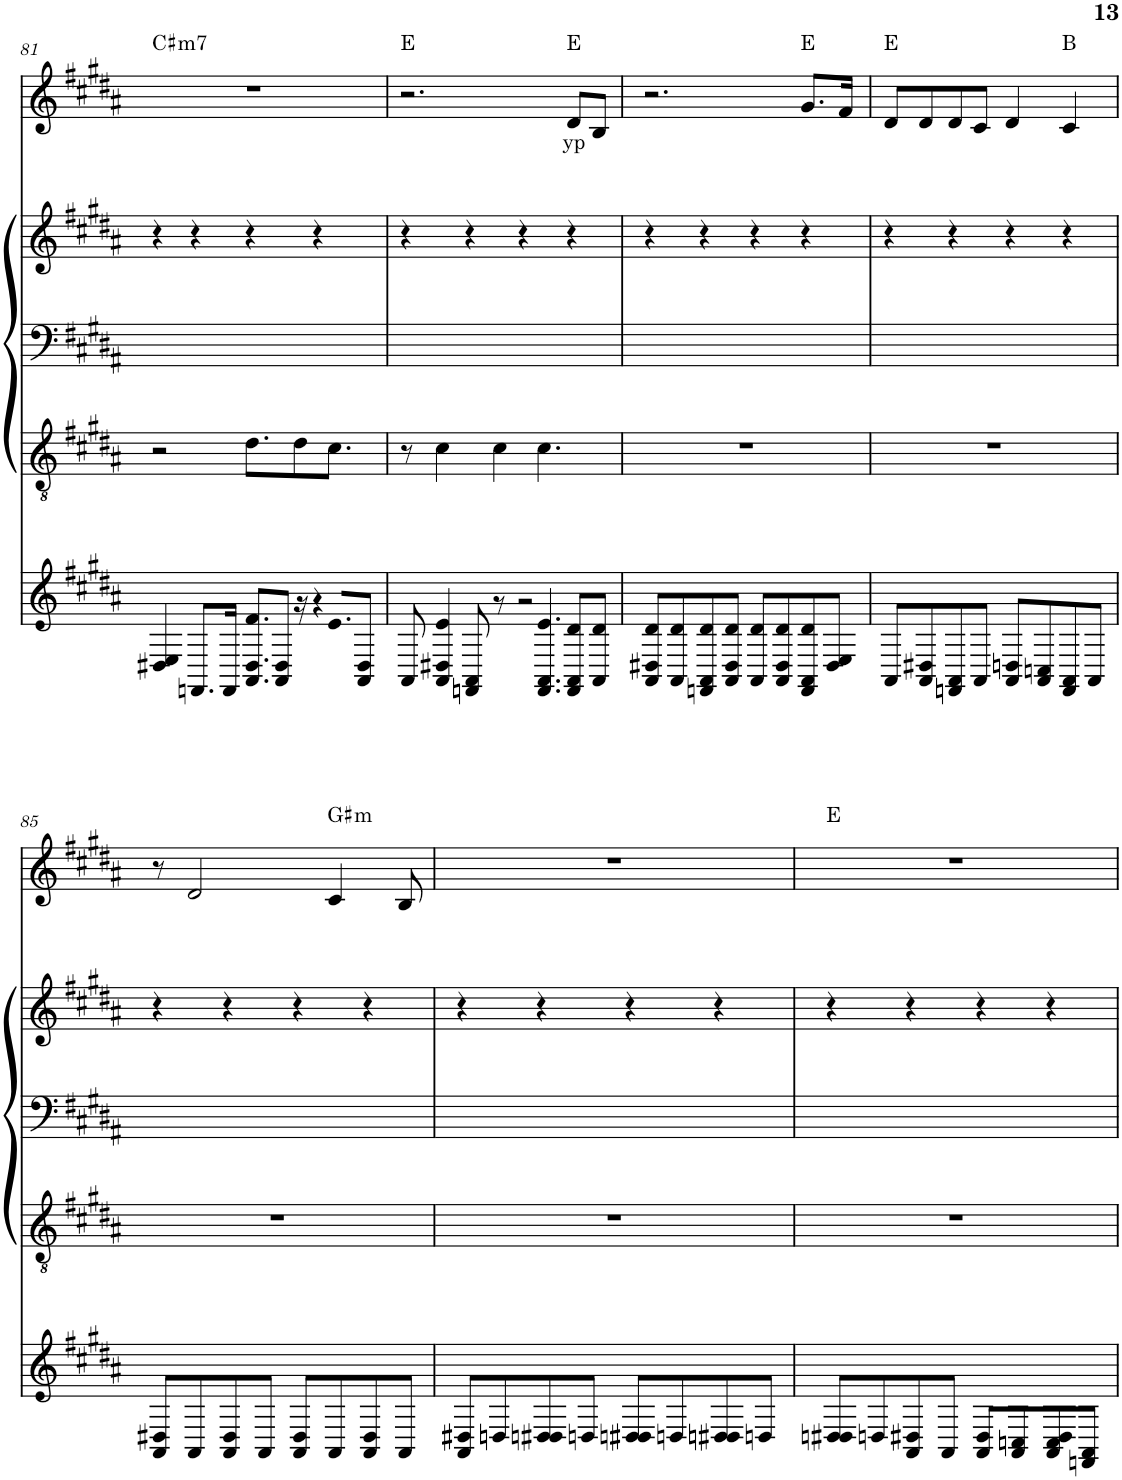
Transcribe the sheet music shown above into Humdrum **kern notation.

**kern	**kern	**kern	**kern	**kern	**text	**harte
*part4	*part3	*part2	*part2	*part1	*part1	*part1
*staff5	*staff4	*staff3	*staff2	*staff1	*staff1	*
*I"Piano	*I"Piano	*I"Piano	*	*I"Piano	*	*
*I'Pno	*I'Pno	*I'Pno	*	*I'Pno	*	*
!!LO:PB:g=z
*clefG2	*clefGv2	*clefF4	*clefG2	*clefG2	*	*
*k[f#c#g#d#a#]	*k[f#c#g#d#a#]	*k[f#c#g#d#a#]	*k[f#c#g#d#a#]	*k[f#c#g#d#a#]	*	*
*B:	*B:	*B:	*B:	*B:	*	*
*M4/4	*M4/4	*M4/4	*M4/4	*M4/4	*	*
=81	=81	=81	=81	=81	=81	=81
!	!	!	!	!	!	!LO:H:kt=m7
4BB#X/ 4C#/	2r	1ryy	4r	1r	.	C#:min7
8.DDn/L	.	.	4r	.	.	.
16DD/Jk	.	.	.	.	.	.
8.FF#/ 8.BB#/ 8.d#/L	8.d#\L	.	4r	.	.	.
8FF#/ 8BB#/J	8d#\	.	.	.	.	.
.	.	.	4r	.	.	.
16r	8.c#\J	.	.	.	.	.
4r	.	.	.	.	.	.
.	4..ryy	4..ryy	4..ryy	4..ryy	.	.
8.c#L	.	.	.	.	.	.
8FF#/ 8BB#/J	.	.	.	.	.	.
=82	=82	=82	=82	=82	=82	=82
8FF#/	8r	1ryy	4r	2.r	.	E:maj
4FF#/ 4BB#X/ 4c#/	4c#\	.	.	.	.	.
.	.	.	4r	.	.	.
8DDn/ 8FF#/	4c#\	.	.	.	.	.
8r	.	.	4r	.	.	.
2r	4.c#\	.	.	.	.	.
!	!	!	!	!	!LO:LY:b	!
.	.	.	4r	8d#/L	yp	E:maj
.	.	.	.	8B/J	.	.
.	2.ryy	2.ryy	2.ryy	2.ryy	.	.
4.DD/ 4.FF#/ 4.c#/	.	.	.	.	.	.
8DD/ 8FF#/ 8B/L	.	.	.	.	.	.
8FF#/ 8B/J	.	.	.	.	.	.
=83	=83	=83	=83	=83	=83	=83
8FF#/ 8BB#X/ 8B/L	1r	1ryy	4r	2.r	.	.
8FF#/ 8B/	.	.	.	.	.	.
8DDn/ 8FF#/ 8B/	.	.	4r	.	.	.
8FF#/ 8BB#/ 8B/J	.	.	.	.	.	.
8FF#/ 8B/L	.	.	4r	.	.	.
8FF#/ 8BB#/ 8B/	.	.	.	.	.	.
8DD/ 8FF#/ 8B/	.	.	4r	8.g#/L	.	E:maj
8BB#/ 8C#/J	.	.	.	.	.	.
.	.	.	.	16f#/Jk	.	.
=84	=84	=84	=84	=84	=84	=84
8FF#/L	1r	1ryy	4r	8d#/L	.	E:maj
8FF#/ 8BB#X/	.	.	.	8d#/	.	.
8DDn/ 8FF#/	.	.	4r	8d#/	.	.
8FF#/J	.	.	.	8c#/J	.	.
8FF#/ 8BBn/L	.	.	4r	4d#/	.	.
8FF#/ 8AAn/	.	.	.	.	.	.
8DD/ 8FF#/	.	.	4r	4c#/	.	B:maj
8FF#/J	.	.	.	.	.	.
!!LO:LB:g=z
=85	=85	=85	=85	=85	=85	=85
8FF#/ 8BB#X/L	1r	1ryy	4r	8r	.	.
8FF#/	.	.	.	2d#/	.	.
8FF#/ 8BB#/	.	.	4r	.	.	.
8FF#/J	.	.	.	.	.	.
8FF#/ 8BB#/L	.	.	4r	.	.	.
!	!	!	!	!	!	!LO:H:kt=m
8FF#/	.	.	.	4c#/	.	G#:min
8FF#/ 8BB#/	.	.	4r	.	.	.
8FF#/J	.	.	.	8B/	.	.
=86	=86	=86	=86	=86	=86	=86
8FF#/ 8BB#X/L	1r	1ryy	4r	1r	.	.
8BBn/	.	.	.	.	.	.
8BBn/ 8BB#X/	.	.	4r	.	.	.
8BBn/J	.	.	.	.	.	.
8BBn/ 8BB#X/L	.	.	4r	.	.	.
8BBn/	.	.	.	.	.	.
8BBn/ 8BB#X/	.	.	4r	.	.	.
8BBn/J	.	.	.	.	.	.
=87	=87	=87	=87	=87	=87	=87
8BBn/ 8BB#X/L	1r	1ryy	4r	1r	.	E:maj
8BBn/	.	.	.	.	.	.
8FF#/ 8BB#X/	.	.	4r	.	.	.
8FF#/J	.	.	.	.	.	.
8FF#/ 8BB#/L	.	.	4r	.	.	.
8FF#/ 8AAn/	.	.	.	.	.	.
8FF#/ 8AA/ 8BB#/	.	.	4r	.	.	.
8DDn/ 8FF#/J	.	.	.	.	.	.
=	=	=	=	=	=	=
*-	*-	*-	*-	*-	*-	*-
